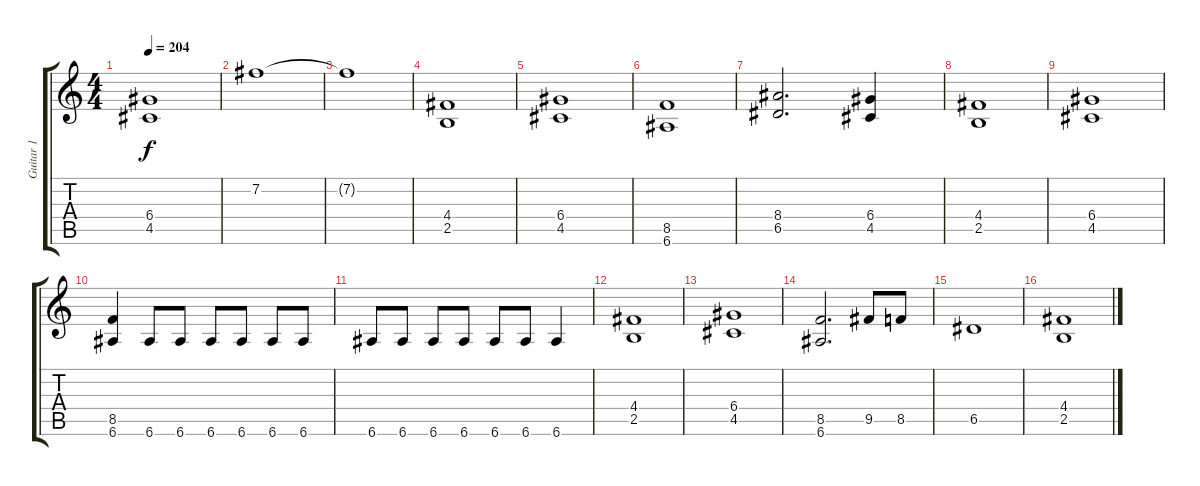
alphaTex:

\track ("Guitar 1" "Guitar 1") {instrument distortionguitar}
\staff {score tabs}
\tuning (E4 B3 G3 D3 A2 E2) {hide}
\ts (4 4)
\tempo 204
\clef g2
\ks c
(6.4 4.5).1{dy f} |
7.2.1 |
7.2{t}.1 |
(4.4 2.5).1 |
(6.4 4.5).1 |
(8.5 6.6).1 |
(8.4 6.5).2{d} (6.4 4.5).4 |
(4.4 2.5).1 |
(6.4 4.5).1 |
(8.5 6.6).4 6.6.8 6.6.8 6.6.8 6.6.8 6.6.8 6.6.8 |
6.6.8 6.6.8 6.6.8 6.6.8 6.6.8 6.6.8 6.6.4 |
(4.4 2.5).1 |
(6.4 4.5).1 |
(8.5 6.6).2{d} 9.5.8 8.5.8 |
6.5.1 |
(4.4 2.5).1
